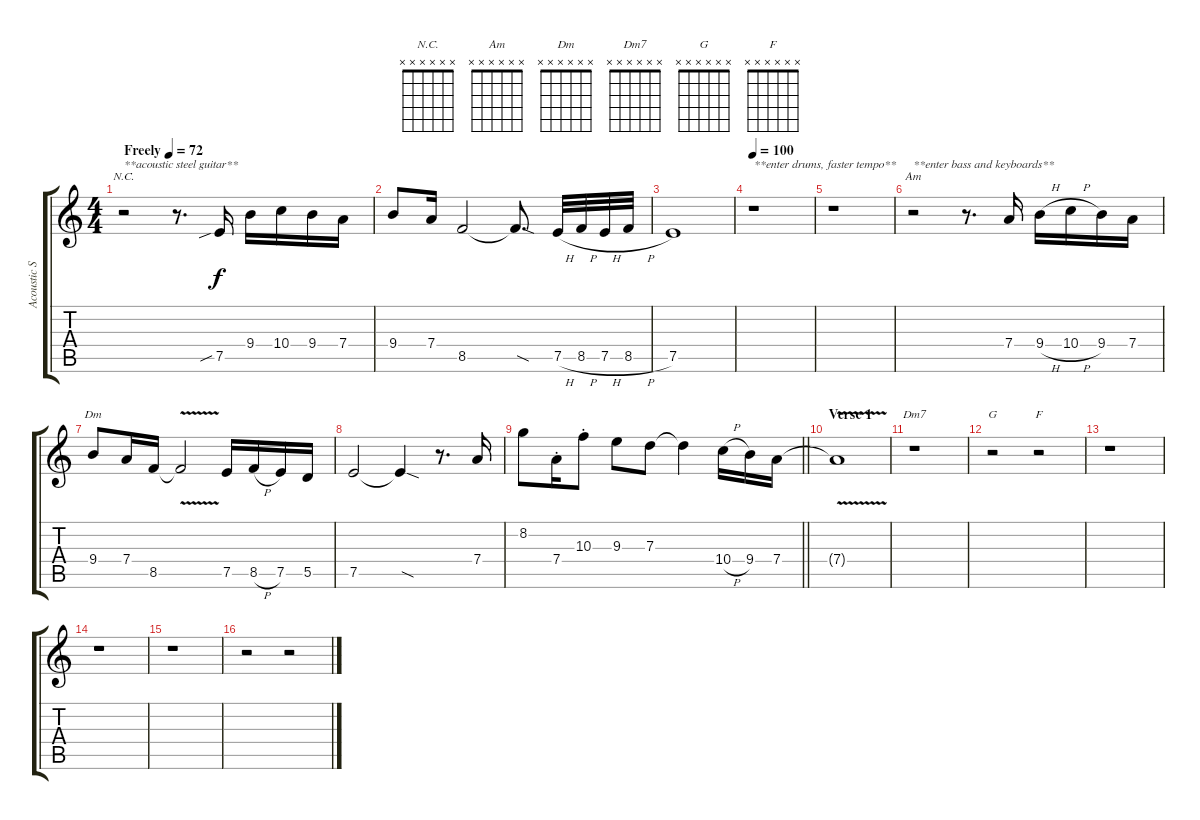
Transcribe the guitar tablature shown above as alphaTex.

\track ("Acoustic Steel Guitar" "Acoustic S") {instrument acousticguitarsteel}
\staff {score tabs}
\tuning (E4 B3 G3 D3 A2 E2) {hide}
\chord ("N.C." x x x x x x)
\chord ("Am" x x x x x x)
\chord ("Dm" x x x x x x)
\chord ("Dm7" x x x x x x)
\chord ("G" x x x x x x)
\chord ("F" x x x x x x)
\ts (4 4)
\tempo (72 "Freely")
\clef g2
\ks c
r.2{ch "N.C." txt "**acoustic steel guitar**" dy f instrument acousticguitarsteel} r.8{d} 7.5{sib}.16 9.4.16 10.4.16 9.4.16 7.4.16 |
9.4.8 7.4.16 8.5.2 8.5{sod t}.8{d} 7.5{h}.32 8.5{h}.32 7.5{h}.32 8.5{h}.32 |
7.5.1 |
\tempo 100
r.1{txt "**enter drums, faster tempo**"} |
r.1 |
r.2{ch "Am" txt "**enter bass and keyboards**"} r.8{d} 7.4.16 9.4{h}.16 10.4{h}.16 9.4.16 7.4.16 |
9.4.8{ch "Dm"} 7.4.16 8.5.16 8.5{v t}.2 7.5.16 8.5{h}.16 7.5.16 5.5.16 |
7.5.2 7.5{sod t}.4 r.8{d} 7.4.16 |
\barLineRight lightlight
8.2.8 7.4{st}.16 10.3{st}.8 9.3.8 7.3.8 7.3{t}.4 10.4{h}.16 9.4.16 7.4.16 |
\section ("" "Verse 1")
7.4{v t}.1 |
r.1{ch "Dm7"} |
r.2{ch "G"} r.2{ch "F"} |
r.1 |
r.1 |
r.1 |
r.2 r.2
